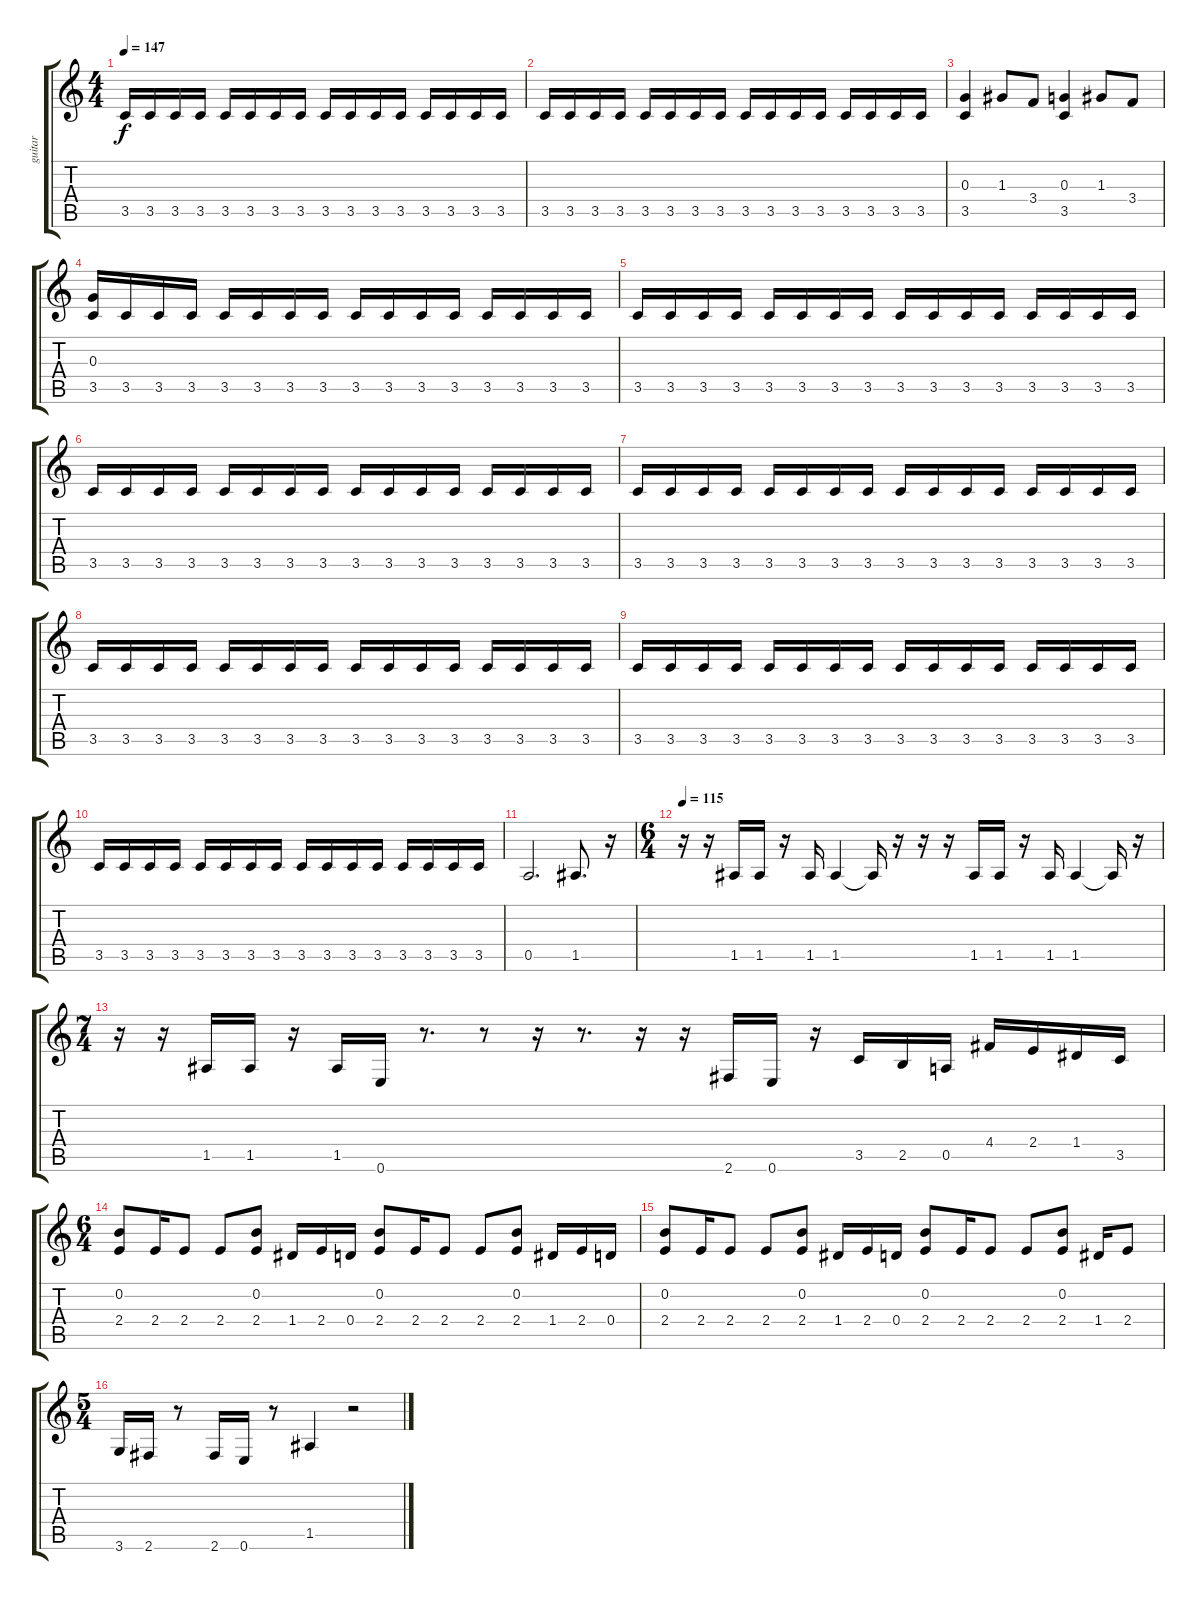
\track ("guitar" "guitar") {instrument distortionguitar}
\staff {score tabs}
\tuning (E4 B3 G3 D3 A2 E2) {hide}
\ts (4 4)
\tempo 147
\clef g2
\ks c
3.5.16{dy f} 3.5.16 3.5.16 3.5.16 3.5.16 3.5.16 3.5.16 3.5.16 3.5.16 3.5.16 3.5.16 3.5.16 3.5.16 3.5.16 3.5.16 3.5.16 |
3.5.16 3.5.16 3.5.16 3.5.16 3.5.16 3.5.16 3.5.16 3.5.16 3.5.16 3.5.16 3.5.16 3.5.16 3.5.16 3.5.16 3.5.16 3.5.16 |
(0.3 3.5).4 1.3.8 3.4.8 (0.3 3.5).4 1.3.8 3.4.8 |
(0.3 3.5).16 3.5.16 3.5.16 3.5.16 3.5.16 3.5.16 3.5.16 3.5.16 3.5.16 3.5.16 3.5.16 3.5.16 3.5.16 3.5.16 3.5.16 3.5.16 |
3.5.16 3.5.16 3.5.16 3.5.16 3.5.16 3.5.16 3.5.16 3.5.16 3.5.16 3.5.16 3.5.16 3.5.16 3.5.16 3.5.16 3.5.16 3.5.16 |
3.5.16 3.5.16 3.5.16 3.5.16 3.5.16 3.5.16 3.5.16 3.5.16 3.5.16 3.5.16 3.5.16 3.5.16 3.5.16 3.5.16 3.5.16 3.5.16 |
3.5.16 3.5.16 3.5.16 3.5.16 3.5.16 3.5.16 3.5.16 3.5.16 3.5.16 3.5.16 3.5.16 3.5.16 3.5.16 3.5.16 3.5.16 3.5.16 |
3.5.16 3.5.16 3.5.16 3.5.16 3.5.16 3.5.16 3.5.16 3.5.16 3.5.16 3.5.16 3.5.16 3.5.16 3.5.16 3.5.16 3.5.16 3.5.16 |
3.5.16 3.5.16 3.5.16 3.5.16 3.5.16 3.5.16 3.5.16 3.5.16 3.5.16 3.5.16 3.5.16 3.5.16 3.5.16 3.5.16 3.5.16 3.5.16 |
3.5.16 3.5.16 3.5.16 3.5.16 3.5.16 3.5.16 3.5.16 3.5.16 3.5.16 3.5.16 3.5.16 3.5.16 3.5.16 3.5.16 3.5.16 3.5.16 |
0.5.2{d} 1.5.8{d} r.16 |
\ts (6 4)
\tempo 115
r.16 r.16 1.5.16 1.5.16 r.16 1.5.16 1.5.4 1.5{t}.16 r.16 r.16 r.16 1.5.16 1.5.16 r.16 1.5.16 1.5.4 1.5{t}.16 r.16 |
\ts (7 4)
r.16 r.16 1.5.16 1.5.16 r.16 1.5.16 0.6.16 r.8{d} r.8 r.16 r.8{d} r.16 r.16 2.6.16 0.6.16 r.16 3.5.16 2.5.16 0.5.16 4.4.16 2.4.16 1.4.16 3.5.16 |
\ts (6 4)
(0.2 2.4).8 2.4.16 2.4.8 2.4.8 (0.2 2.4).8 1.4.16 2.4.16 0.4.16 (0.2 2.4).8 2.4.16 2.4.8 2.4.8 (0.2 2.4).8 1.4.16 2.4.16 0.4.16 |
(0.2 2.4).8 2.4.16 2.4.8 2.4.8 (0.2 2.4).8 1.4.16 2.4.16 0.4.16 (0.2 2.4).8 2.4.16 2.4.8 2.4.8 (0.2 2.4).8 1.4.16 2.4.8 |
\ts (5 4)
3.6.16 2.6.16 r.8 2.6.16 0.6.16 r.8 1.5.4 r.2
